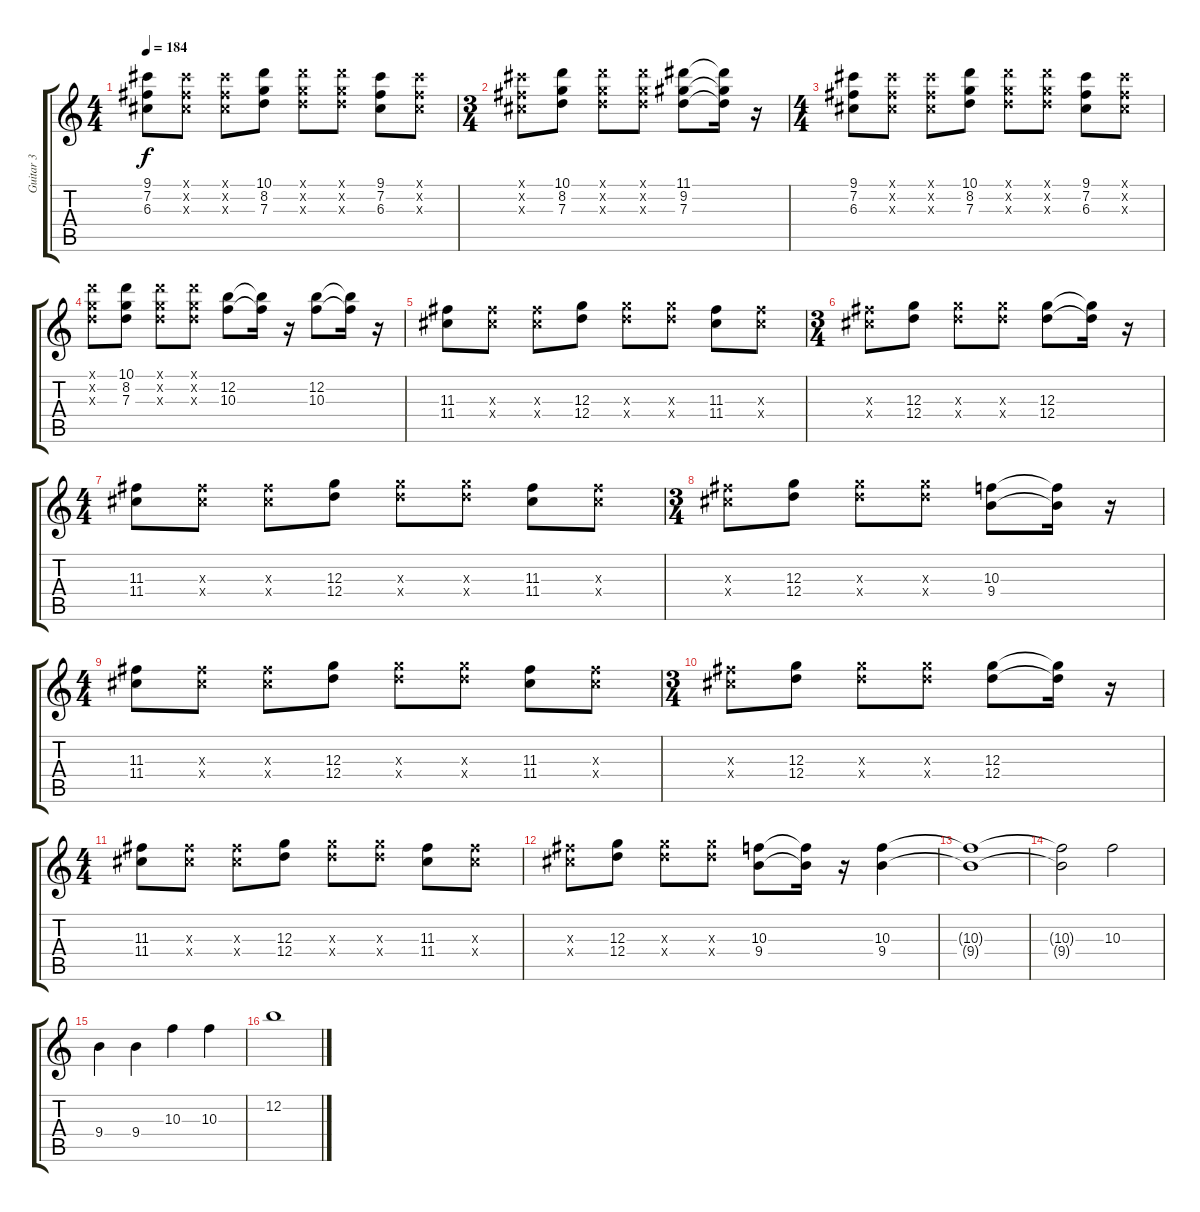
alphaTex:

\track ("Guitar 3" "Guitar 3") {instrument distortionguitar}
\staff {score tabs}
\tuning (E4 B3 G3 D3 A2 E2) {hide}
\ts (4 4)
\tempo 184
\clef g2
\ks c
(9.1 7.2 6.3).8{dy f} (9.1{x} 7.2{x} 6.3{x}).8 (9.1{x} 7.2{x} 6.3{x}).8 (10.1 8.2 7.3).8 (10.1{x} 8.2{x} 7.3{x}).8 (10.1{x} 8.2{x} 7.3{x}).8 (9.1 7.2 6.3).8 (9.1{x} 7.2{x} 6.3{x}).8 |
\ts (3 4)
(9.1{x} 7.2{x} 6.3{x}).8 (10.1 8.2 7.3).8 (10.1{x} 8.2{x} 7.3{x}).8 (10.1{x} 8.2{x} 7.3{x}).8 (11.1 9.2 7.3).8 (11.1{t} 9.2{t} 7.3{t}).16 r.16 |
\ts (4 4)
(9.1 7.2 6.3).8 (9.1{x} 7.2{x} 6.3{x}).8 (9.1{x} 7.2{x} 6.3{x}).8 (10.1 8.2 7.3).8 (10.1{x} 8.2{x} 7.3{x}).8 (10.1{x} 8.2{x} 7.3{x}).8 (9.1 7.2 6.3).8 (9.1{x} 7.2{x} 6.3{x}).8 |
(10.1{x} 8.2{x} 7.3{x}).8 (10.1 8.2 7.3).8 (10.1{x} 8.2{x} 7.3{x}).8 (10.1{x} 8.2{x} 7.3{x}).8 (12.2 10.3).8 (12.2{t} 10.3{t}).16 r.16 (12.2 10.3).8 (12.2{t} 10.3{t}).16 r.16 |
(11.3 11.4).8 (11.3{x} 11.4{x}).8 (11.3{x} 11.4{x}).8 (12.3 12.4).8 (12.3{x} 12.4{x}).8 (12.3{x} 12.4{x}).8 (11.3 11.4).8 (11.3{x} 11.4{x}).8 |
\ts (3 4)
(11.3{x} 11.4{x}).8 (12.3 12.4).8 (12.3{x} 12.4{x}).8 (12.3{x} 12.4{x}).8 (12.3 12.4).8 (12.3{t} 12.4{t}).16 r.16 |
\ts (4 4)
(11.3 11.4).8 (11.3{x} 11.4{x}).8 (11.3{x} 11.4{x}).8 (12.3 12.4).8 (12.3{x} 12.4{x}).8 (12.3{x} 12.4{x}).8 (11.3 11.4).8 (11.3{x} 11.4{x}).8 |
\ts (3 4)
(11.3{x} 11.4{x}).8 (12.3 12.4).8 (12.3{x} 12.4{x}).8 (12.3{x} 12.4{x}).8 (10.3 9.4).8 (10.3{t} 9.4{t}).16 r.16 |
\ts (4 4)
(11.3 11.4).8 (11.3{x} 11.4{x}).8 (11.3{x} 11.4{x}).8 (12.3 12.4).8 (12.3{x} 12.4{x}).8 (12.3{x} 12.4{x}).8 (11.3 11.4).8 (11.3{x} 11.4{x}).8 |
\ts (3 4)
(11.3{x} 11.4{x}).8 (12.3 12.4).8 (12.3{x} 12.4{x}).8 (12.3{x} 12.4{x}).8 (12.3 12.4).8 (12.3{t} 12.4{t}).16 r.16 |
\ts (4 4)
(11.3 11.4).8 (11.3{x} 11.4{x}).8 (11.3{x} 11.4{x}).8 (12.3 12.4).8 (12.3{x} 12.4{x}).8 (12.3{x} 12.4{x}).8 (11.3 11.4).8 (11.3{x} 11.4{x}).8 |
(11.3{x} 11.4{x}).8 (12.3 12.4).8 (12.3{x} 12.4{x}).8 (12.3{x} 12.4{x}).8 (10.3 9.4).8 (10.3{t} 9.4{t}).16 r.16 (10.3 9.4).4 |
(10.3{t} 9.4{t}).1 |
(10.3{t} 9.4{t}).2 10.3.2 |
9.4.4 9.4.4 10.3.4 10.3.4 |
12.2.1
